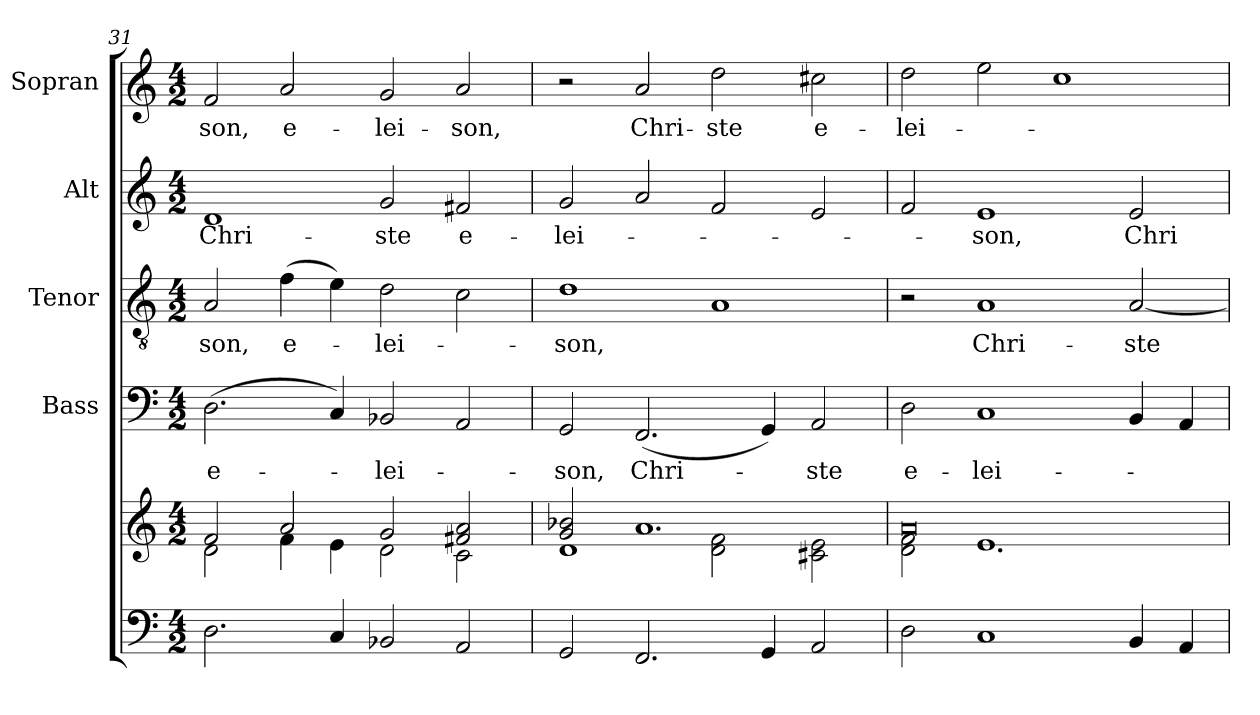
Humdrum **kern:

**kern	**kern	**kern	**text	**kern	**text	**kern	**text	**kern	**text
*part5	*part5	*part4	*part4	*part3	*part3	*part2	*part2	*part1	*part1
*staff6	*staff5	*staff4	*staff4	*staff3	*staff3	*staff2	*staff2	*staff1	*staff1
*	*	*I"Bass	*	*I"Tenor	*	*I"Alt	*	*I"Sopran	*
*	*	*I'B.	*	*I'T.	*	*I'A.	*	*I'S.	*
!!LO:LB:g=z
*clefF4	*clefG2	*clefF4	*	*clefGv2	*	*clefG2	*	*clefG2	*
*k[]	*k[]	*k[]	*	*k[]	*	*k[]	*	*k[]	*
*C:	*C:	*C:	*	*C:	*	*C:	*	*C:	*
*M4/2	*M4/2	*M4/2	*	*M4/2	*	*M4/2	*	*M4/2	*
=31	=31	=31	=31	=31	=31	=31	=31	=31	=31
*	*^	*	*	*	*	*	*	*	*
!	!	!	!	!LO:LY:b	!	!LO:LY:b	!	!LO:LY:b	!	!LO:LY:b
2.D\	2f/	2d\	(>2.D\	e-	2A/	-son,	1d	Chri-	2f/	-son,
!	!	!	!	!	!	!LO:LY:b	!	!	!	!LO:LY:b
.	2a/	4f\	.	.	(>4f\	e-	.	.	2a/	e-
4C/	.	4e\	4C/)	.	4e\)	.	.	.	.	.
!	!	!	!	!LO:LY:b	!	!LO:LY:b	!	!LO:LY:b	!	!LO:LY:b
2BB-X/	2g/	2d\	2BB-X/	-lei-	2d\	-lei-	2g/	-ste	2g/	-lei-
!	!	!	!	!	!	!	!	!LO:LY:b	!	!LO:LY:b
2AA/	2f#X/ 2a/	2c\	2AA/	.	2c\	.	2f#X/	e-	2a/	-son,
=32	=32	=32	=32	=32	=32	=32	=32	=32	=32	=32
!	!	!	!	!LO:LY:b	!	!LO:LY:b	!	!LO:LY:b	!	!
2GG/	2g/ 2b-X/	1d	2GG/	-son,	1d	-son,	2g/	-lei-	2r	.
!	!	!	!	!LO:LY:b	!	!	!	!	!	!LO:LY:b
2.FF/	1.a	.	(<2.FF/	Chri-	.	.	2a/	.	2a/	Chri-
!	!	!	!	!	!	!	!	!	!	!LO:LY:b
.	.	2d\ 2f\	.	.	1A	.	2f/	.	2dd\	-ste
4GG/	.	.	4GG/)	.	.	.	.	.	.	.
!	!	!	!	!LO:LY:b	!	!	!	!	!	!LO:LY:b
2AA/	.	2c#X\ 2e\	2AA/	-ste	.	.	2e/	.	2cc#X\	e-
=33	=33	=33	=33	=33	=33	=33	=33	=33	=33	=33
!	!	!	!	!LO:LY:b	!	!	!	!	!	!LO:LY:b
2D\	0a	2d\ 2f\	2D\	e-	2r	.	2f/	.	2dd\	-lei-
!	!	!	!	!LO:LY:b	!	!LO:LY:b	!	!LO:LY:b	!	!
1C	.	1.e	1C	-lei-	1A	Chri-	1e	-son,	2ee\	.
.	.	.	.	.	.	.	.	.	1cc	.
!	!	!	!	!	!	!LO:LY:b	!	!LO:LY:b	!	!
4BB/	.	.	4BB/	.	[2A/	-ste	2e/	Chri-	.	.
4AA/	.	.	4AA/	.	.	.	.	.	.	.
*	*v	*v	*	*	*	*	*	*	*	*
=	=	=	=	=	=	=	=	=	=
*-	*-	*-	*-	*-	*-	*-	*-	*-	*-
